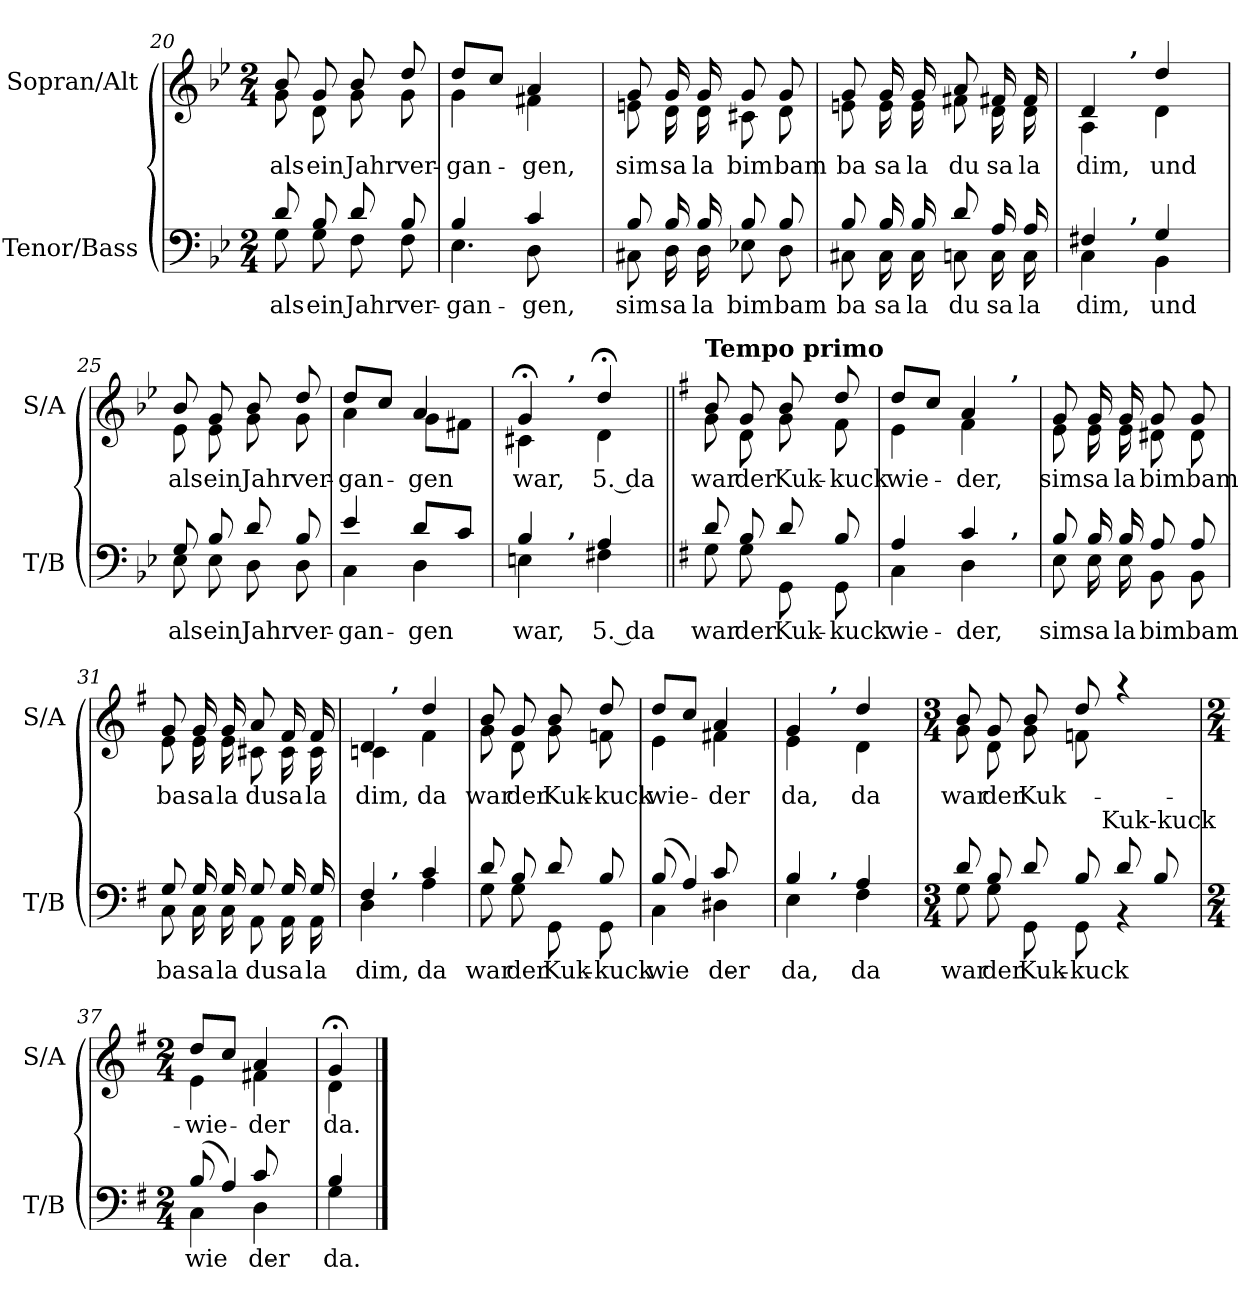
**kern	**text	**kern	**text
*part2	*part2	*part1	*part1
*staff2	*staff2	*staff1	*staff1
*I"Tenor/Bass	*	*I"Sopran/Alt	*
*I'T/B	*	*I'S/A	*
*clefF4	*	*clefG2	*
*k[b-e-]	*	*k[b-e-]	*
*B-:	*	*B-:	*
*M2/4	*	*M2/4	*
=20	=20	=20	=20
!	!LO:LY:b	!	!LO:LY:b
*^	*	*^	*
8d/	8G\	als	8b-/	8g\	als
!	!	!LO:LY:b	!	!	!LO:LY:b
8B-/	8G\	ein	8g/	8d\	ein
!	!	!LO:LY:b	!	!	!LO:LY:b
8d/	8F\	-Jahr	8b-/	8g\	Jahr
!	!	!LO:LY:b	!	!	!LO:LY:b
8B-/	8F\	ver-	8dd/	8g\	ver-
=21	=21	=21	=21	=21	=21
!	!	!LO:LY:b	!	!	!LO:LY:b
*	*^	*	*	*	*
4B-/	4.E-\	4ryy	gan-	8dd/L	4g\	-gan-
.	.	.	.	8cc/J	.	.
!	!	!	!LO:LY:b	!	!	!LO:LY:b
4c/	.	8D\	-gen,	4a/	4f#X\	-gen,
.	8ryy	8ryy	.	.	.	.
=22	=22	=22	=22	=22	=22	=22
!	!	!	!LO:LY:b	!	!	!LO:LY:b
*	*v	*v	*	*	*	*
8B-/	8C#X\	sim	8g/	8en\	sim
!	!	!LO:LY:b	!	!	!LO:LY:b
16B-/	16D\	sa	16g/	16d\	sa
!	!	!LO:LY:b	!	!	!LO:LY:b
16B-/	16D\	la	16g/	16d\	la
!	!	!LO:LY:b	!	!	!LO:LY:b
8B-/	8E-X\	bim	8g/	8c#X\	bim
!	!	!LO:LY:b	!	!	!LO:LY:b
8B-/	8D\	bam	8g/	8d\	bam
=23	=23	=23	=23	=23	=23
!	!	!LO:LY:b	!	!	!LO:LY:b
8B-/	8C#X\	ba	8g/	8en\	ba
!	!	!LO:LY:b	!	!	!LO:LY:b
16B-/	16C#\	sa	16g/	16e\	sa
!	!	!LO:LY:b	!	!	!LO:LY:b
16B-/	16C#\	la	16g/	16e\	la
!	!	!LO:LY:b	!	!	!LO:LY:b
8d/	8Cn\	du	8a/	8f#X\	du
!	!	!LO:LY:b	!	!	!LO:LY:b
16A/	16C\	sa	16f#X/	16d\	sa
!	!	!LO:LY:b	!	!	!LO:LY:b
16A/	16C\	la	16f#/	16d\	la
!!LO:LB:g=z
=24	=24	=24	=24	=24	=24
!	!	!LO:LY:b	!	!	!LO:LY:b
*	*^	*	*	*^	*
4F#X/	4C\	8.ryy	dim,	4d/	4A\	8.ryy	dim,
!	!	!	!	!	!	!LO:TX:a:B:t=,	!
!	!	!LO:TX:a:B:t=,	!	!	!	!	!
.	.	4ryy	.	.	.	4ryy	.
!	!	!	!LO:LY:b	!	!	!	!LO:LY:b
4G/	4BB-\	.	und	4dd/	4d\	.	und
.	.	16ryy	.	.	.	16ryy	.
=25	=25	=25	=25	=25	=25	=25	=25
!	!	!	!LO:LY:b	!	!	!	!LO:LY:b
*	*v	*v	*	*	*	*	*
*	*	*	*	*v	*v	*
8G/	8E-\	als	8b-/	8e-\	als
!	!	!LO:LY:b	!	!	!LO:LY:b
8B-/	8E-\	-ein	8g/	8e-\	-ein
!	!	!LO:LY:b	!	!	!LO:LY:b
8d/	8D\	Jahr	8b-/	8g\	Jahr
!	!	!LO:LY:b	!	!	!LO:LY:b
8B-/	8D\	ver-	8dd/	8g\	ver-
=26	=26	=26	=26	=26	=26
!	!	!LO:LY:b	!	!	!LO:LY:b
4e-/	4C\	gan-	8dd/L	4a\	gan-
.	.	.	8cc/J	.	.
!	!	!LO:LY:b	!	!	!LO:LY:b
8d/L	4D\	-gen	4a/	8g\L	-gen
8c/J	.	.	.	8f#X\J	.
*v	*v	*	*	*	*
=27	=27	=27	=27	=27
!	!LO:LY:b	!	!	!LO:LY:b
*^	*	*	*^	*
*	*^	*	*	*	*	*
4B-/	4En\	8ryy	war,	4g;</	4c#X\	8ryy	war,
.	.	32ryy	.	.	.	32ryy	.
!	!	!	!	!	!	!LO:TX:a:B:t=,	!
!	!	!LO:TX:a:B:t=,	!	!	!	!	!
.	.	4ryy	.	.	.	4ryy	.
!	!	!	!LO:LY:b:rj	!	!	!	!LO:LY:b:rj
4A/	4F#X\	.	5. da	4dd;</	4d\	.	5. da
.	.	16.ryy	.	.	.	16.ryy	.
*v	*v	*v	*	*	*	*	*
*	*	*v	*v	*v	*
=28||	=28||	=28||	=28||
*k[f#]	*	*k[f#]	*
*G:	*	*G:	*
*^	*	*^	*
*	*^	*	*	*^	*
!	!	!	!	!LO:TX:a:B:t=Tempo primo	!	!	!
!	!	!	!LO:LY:b	!	!	!	!LO:LY:b
*	*v	*v	*	*	*	*	*
*	*	*	*	*v	*v	*
8d/	8G\	war	8b/	8g\	war
!	!	!LO:LY:b	!	!	!LO:LY:b
8B/	8G\	der	8g/	8d\	der
!	!	!LO:LY:b	!	!	!LO:LY:b
8d/	8GG\	Kuk-	8b/	8g\	Kuk-
!	!	!LO:LY:b:rj	!	!	!LO:LY:b:rj
8B/	8GG\	kuck	8dd/	8f#\	kuck
=29	=29	=29	=29	=29	=29
!	!	!LO:LY:b	!	!	!LO:LY:b
*	*^	*	*	*^	*
4A/	4C\	4ryy	-wie-	8dd/L	4e\	4ryy	-wie-
.	.	.	.	8cc/J	.	.	.
!	!	!	!LO:LY:b	!	!	!	!LO:LY:b
4c/	4D\	8ryy	-der,	4a/	4f#\	8ryy	-der,
.	.	32ryy	.	.	.	32ryy	.
!	!	!	!	!	!	!LO:TX:a:B:t=,	!
!	!	!LO:TX:a:B:t=,	!	!	!	!	!
.	.	16.ryy	.	.	.	16.ryy	.
!!LO:LB:g=z
=30	=30	=30	=30	=30	=30	=30	=30
!	!	!	!LO:LY:b	!	!	!	!LO:LY:b
*	*v	*v	*	*	*	*	*
*	*	*	*	*v	*v	*
8B/	8E\	sim	8g/	8e\	sim
!	!	!LO:LY:b	!	!	!LO:LY:b
16B/	16E\	sa	16g/	16e\	sa
!	!	!LO:LY:b	!	!	!LO:LY:b
16B/	16E\	la	16g/	16e\	la
!	!	!LO:LY:b	!	!	!LO:LY:b
8A/	8BB\	bim	8g/	8d#X\	bim
!	!	!LO:LY:b	!	!	!LO:LY:b
8A/	8BB\	bam	8g/	8d#\	bam
=31	=31	=31	=31	=31	=31
!	!	!LO:LY:b	!	!	!LO:LY:b
8G/	8C\	ba	8g/	8e\	ba
!	!	!LO:LY:b	!	!	!LO:LY:b
16G/	16C\	sa	16g/	16e\	sa
!	!	!LO:LY:b	!	!	!LO:LY:b
16G/	16C\	la	16g/	16e\	la
!	!	!LO:LY:b	!	!	!LO:LY:b
8G/	8AA\	du	8a/	8c#X\	du
!	!	!LO:LY:b	!	!	!LO:LY:b
16G/	16AA\	sa	16f#/	16c#\	sa
!	!	!LO:LY:b	!	!	!LO:LY:b
16G/	16AA\	la	16f#/	16c#\	la
=32	=32	=32	=32	=32	=32
!	!	!LO:LY:b	!	!	!LO:LY:b
*	*^	*	*	*^	*
4F#/	4D\	8ryy	dim,	4d/	4cn\	8ryy	dim,
!	!	!	!	!	!	!LO:TX:a:B:t=,	!
!	!	!LO:TX:a:B:t=,	!	!	!	!	!
.	.	4.ryy	.	.	.	4.ryy	.
!	!	!	!LO:LY:b	!	!	!	!LO:LY:b
4c/	4A\	.	da	4dd/	4f#\	.	da
=33	=33	=33	=33	=33	=33	=33	=33
!	!	!	!LO:LY:b	!	!	!	!LO:LY:b
*	*v	*v	*	*	*	*	*
*	*	*	*	*v	*v	*
8d/	8G\	war	8b/	8g\	war
!	!	!LO:LY:b	!	!	!LO:LY:b
8B/	8G\	der	8g/	8d\	der
!	!	!LO:LY:b	!	!	!LO:LY:b
8d/	8GG\	Kuk-	8b/	8g\	Kuk-
!	!	!LO:LY:b	!	!	!LO:LY:b
8B/	8GG\	kuck	8dd/	8fn\	-kuck
=34	=34	=34	=34	=34	=34
!	!	!LO:LY:b	!	!	!LO:LY:b
*	*^	*	*	*	*
(8B/	4C\	4ryy	-wie-	8dd/L	4e\	wie-
4A/)	.	.	.	8cc/J	.	.
!	!	!	!LO:LY:b	!	!	!LO:LY:b
.	4D#X\	8c/	-der	4a/	4f#X\	-der
8ryy	.	8ryy	.	.	.	.
*	*	*	*	*v	*v	*
!!LO:LB:g=z
=35	=35	=35	=35	=35	=35
!	!	!	!LO:LY:b	!	!LO:LY:b
*	*	*	*	*^	*
*	*	*	*	*	*^	*
4B/	4E\	8ryy	da,	4g/	4e\	8ryy	da,
.	.	32ryy	.	.	.	32ryy	.
!	!	!	!	!	!	!LO:TX:a:B:t=,	!
!	!	!LO:TX:a:B:t=,	!	!	!	!	!
.	.	4ryy	.	.	.	4ryy	.
!	!	!	!LO:LY:b	!	!	!	!LO:LY:b
4A/	4F#\	.	da	4dd/	4d\	.	da
.	.	16.ryy	.	.	.	16.ryy	.
*	*	*	*	*v	*v	*v	*
=36	=36	=36	=36	=36	=36
*M3/4	*	*	*	*M3/4	*
*	*	*	*	*^	*
*	*	*	*	*	*^	*
!	!	!	!LO:LY:b	!	!	!	!LO:LY:b
*	*	*	*	*	*v	*v	*
8d/	8G\	4...ryy	war	8b/	8g\	war
!	!	!	!LO:LY:b	!	!	!LO:LY:b
8B/	8G\	.	der	8g/	8d\	der
!	!	!	!LO:LY:b	!	!	!LO:LY:b
8d/	8GG\	.	Kuk-	8b/	8g\	Kuk-
!	!	!	!LO:LY:b:rj	!	!	!
8B/	8GG\	.	-kuck	8dd/	8fn\	.
!	!	!LO:TX:a:t=Kuk-kuck	!	!	!	!
.	.	4ryy	.	.	.	.
8d/	4rBB	.	.	4raa	4ryy	.
8B/	.	.	.	.	.	.
.	.	32ryy	.	.	.	.
=37	=37	=37	=37	=37	=37	=37
*M2/4	*	*	*	*M2/4	*	*
!	!	!	!LO:LY:b	!	!	!LO:LY:b
(8B/	4C\	4ryy	wie-	8dd/L	4e\	wie-
4A/)	.	.	.	8cc/J	.	.
!	!	!	!LO:LY:b	!	!	!LO:LY:b
.	4D\	8c/	-der	4a/	4f#X\	-der
8ryy	.	8ryy	.	.	.	.
=38	=38	=38	=38	=38	=38	=38
!	!	!	!LO:LY:b	!	!	!LO:LY:b
*	*v	*v	*	*	*	*
4B/	4G\	da.	4g;</	4d\	da.
*v	*v	*	*	*	*
*	*	*v	*v	*
==	==	==	==
*-	*-	*-	*-
